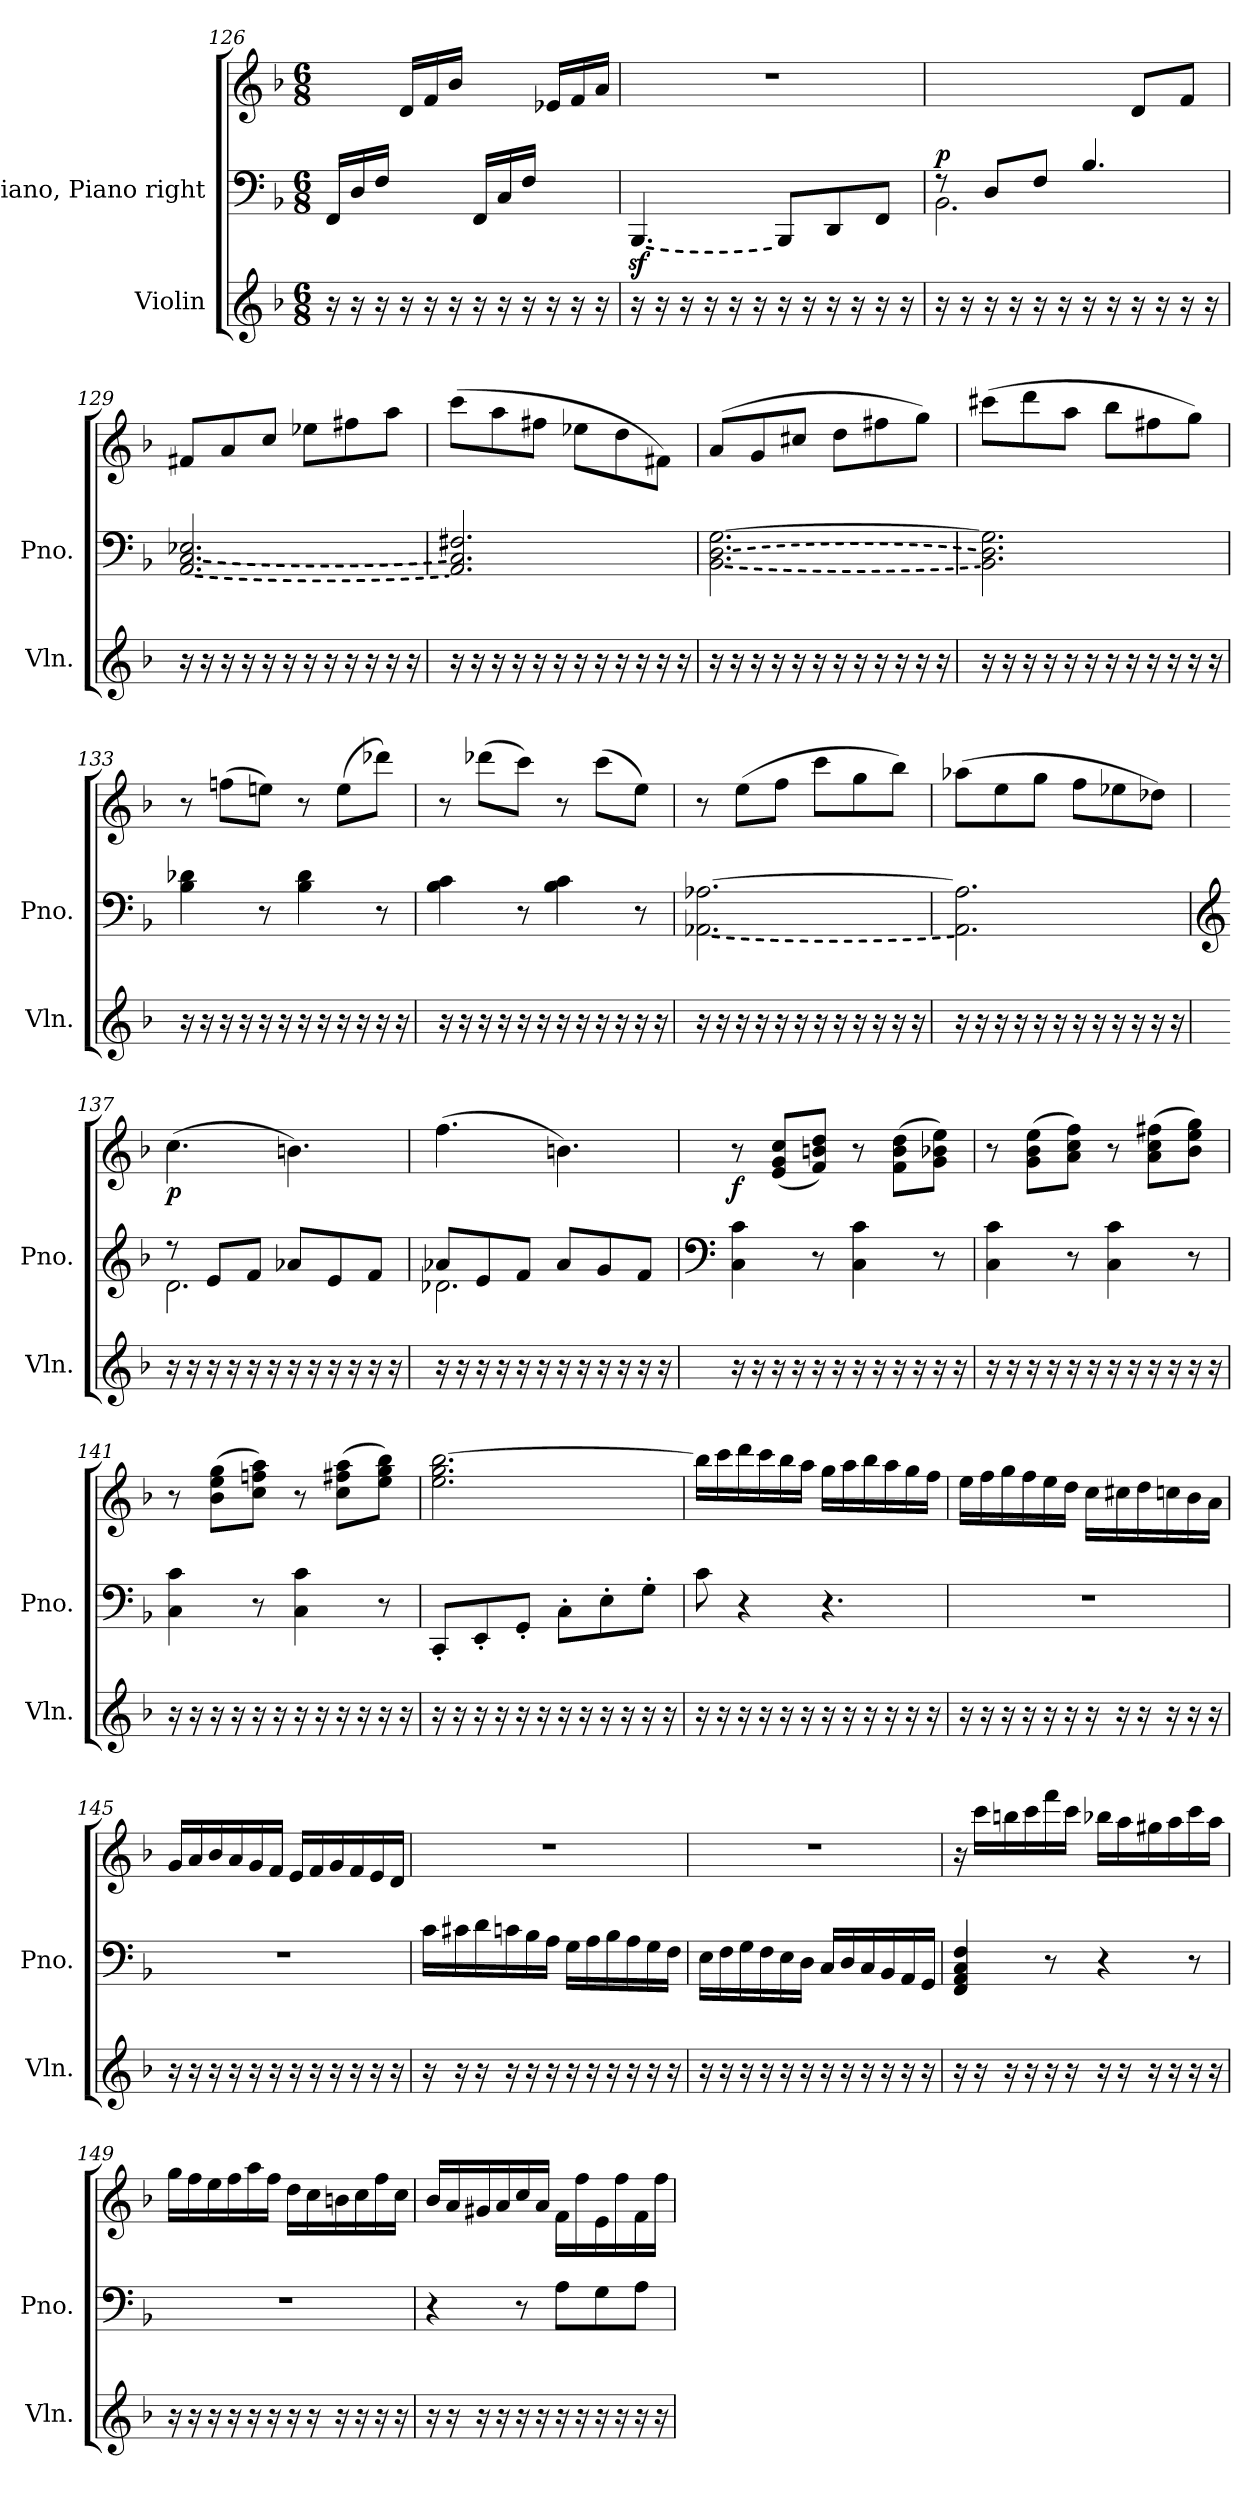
**kern	**kern	**kern	**dynam
*part2	*part1	*part1	*part1
*staff3	*staff2	*staff1	*staff1/2
*I"Violin	*I"Piano, Piano right	*	*
*I'Vln.	*I'Pno.	*	*
!!LO:LB:g=z
*clefG2	*clefF4	*clefG2	*
*k[b-]	*k[b-]	*k[b-]	*
*M6/8	*M6/8	*M6/8	*
=126	=126	=126	=126
16r	16FF/LL	8ryy	.
16r	16D/	.	.
16r	16F/JJ	16ryy	.
16r	16ryy	16d/LL	.
16r	8ryy	16f/	.
16r	.	16b-/JJ	.
16r	16FF/LL	8ryy	.
16r	16C/	.	.
16r	16F/JJ	16ryy	.
16r	16ryy	16e-X/LL	.
16r	8ryy	16f/	.
16r	.	16a/JJ	.
=127	=127	=127	=127
!	!LO:T:dash	!	!
16r	[4.BBB-z</	2.r	.
16r	.	.	.
16r	.	.	.
16r	.	.	.
16r	.	.	.
16r	.	.	.
16r	8BBB-/L]	.	.
16r	.	.	.
16r	8DD/	.	.
16r	.	.	.
16r	8FF/J	.	.
16r	.	.	.
=128	=128	=128	=128
*	*^	*	*
!	!	!	!	!LO:DY:a=2
16r	8r	2.BB-\	4.ryy	p
16r	.	.	.	.
16r	(>8D/L	.	.	.
16r	.	.	.	.
16r	8F/J	.	.	.
16r	.	.	.	.
16r	4.B-/	.	8ryy	.
16r	.	.	.	.
16r	.	.	8d/L	.
16r	.	.	.	.
16r	.	.	8f/J	.
16r	.	.	.	.
*	*v	*v	*	*
!!LO:LB:g=z
=129	=129	=129	=129
!	!LO:T:n=1:dash	!	!
!	!LO:T:n=2:dash	!	!
16r	[2.AA/ [2.C/ 2.E-X/	8f#X/L	.
16r	.	.	.
16r	.	8a/	.
16r	.	.	.
16r	.	8cc/J	.
16r	.	.	.
16r	.	8ee-X\L	.
16r	.	.	.
16r	.	8ff#X\	.
16r	.	.	.
16r	.	8aa\J)	.
16r	.	.	.
=130	=130	=130	=130
16r	2.AA/] 2.C/] 2.F#X/	(>8ccc\L	.
16r	.	.	.
16r	.	8aa\	.
16r	.	.	.
16r	.	8ff#X\J	.
16r	.	.	.
16r	.	8ee-X\L	.
16r	.	.	.
16r	.	8dd\	.
16r	.	.	.
16r	.	8f#X\J)	.
16r	.	.	.
=131	=131	=131	=131
!	!LO:T:n=1:dash	!	!
!	!LO:T:n=2:dash	!	!
16r	[2.BB-\ [2.D\ [2.G\	(>8a/L	.
16r	.	.	.
16r	.	8g/	.
16r	.	.	.
16r	.	8cc#X/J	.
16r	.	.	.
16r	.	8dd\L	.
16r	.	.	.
16r	.	8ff#X\	.
16r	.	.	.
16r	.	8gg\J)	.
16r	.	.	.
!!LO:PB:g=z
=132	=132	=132	=132
16r	2.BB-\] 2.D\] 2.G\]	(>8ccc#X\L	.
16r	.	.	.
16r	.	8ddd\	.
16r	.	.	.
16r	.	8aa\J	.
16r	.	.	.
16r	.	8bb-\L	.
16r	.	.	.
16r	.	8ff#X\	.
16r	.	.	.
16r	.	8gg\J)	.
16r	.	.	.
=133	=133	=133	=133
16r	4B-\ 4d-X\	8r	.
16r	.	.	.
16r	.	(>8ffn\L	.
16r	.	.	.
16r	8r	8een\J)	.
16r	.	.	.
16r	4B-\ 4d-\	8r	.
16r	.	.	.
16r	.	(>8ee\L	.
16r	.	.	.
16r	8r	8ddd-X\J)	.
16r	.	.	.
=134	=134	=134	=134
16r	4B-\ 4c\	8r	.
16r	.	.	.
16r	.	(>8ddd-X\L	.
16r	.	.	.
16r	8r	8ccc\J)	.
16r	.	.	.
16r	4B-\ 4c\	8r	.
16r	.	.	.
16r	.	(>8ccc\L	.
16r	.	.	.
16r	8r	8ee\J)	.
16r	.	.	.
!!LO:LB:g=z
=135	=135	=135	=135
!	!LO:T:n=1:dash	!	!
16r	[2.AA-X\ [2.A-X\	8r	.
16r	.	.	.
16r	.	(>8ee\L	.
16r	.	.	.
16r	.	8ff\J	.
16r	.	.	.
16r	.	8ccc\L	.
16r	.	.	.
16r	.	8gg\	.
16r	.	.	.
16r	.	8bb-\J)	.
16r	.	.	.
=136	=136	=136	=136
16r	2.AA-\] 2.A-\]	(>8aa-X\L	.
16r	.	.	.
16r	.	8ee\	.
16r	.	.	.
16r	.	8gg\J	.
16r	.	.	.
16r	.	8ff\L	.
16r	.	.	.
16r	.	8ee-X\	.
16r	.	.	.
16r	.	8dd-X\J)	.
16r	.	.	.
=137	=137	=137	=137
*	*clefG2	*	*
*	*^	*	*
!	!	!	!	!LO:DY:b
16r	8r	2.d\	(>4.cc\	p
16r	.	.	.	.
16r	8e/L	.	.	.
16r	.	.	.	.
16r	8f/J	.	.	.
16r	.	.	.	.
16r	8a-X/L	.	4.bn\)	.
16r	.	.	.	.
16r	8e/	.	.	.
16r	.	.	.	.
16r	8f/J	.	.	.
16r	.	.	.	.
!!LO:LB:g=z
=138	=138	=138	=138	=138
16r	8a-X/L	2.d-X\	(>4.ff\	.
16r	.	.	.	.
16r	8e/	.	.	.
16r	.	.	.	.
16r	8f/J	.	.	.
16r	.	.	.	.
16r	8a-/L	.	4.bn\)	.
16r	.	.	.	.
16r	8g/	.	.	.
16r	.	.	.	.
16r	8f/J	.	.	.
16r	.	.	.	.
*	*v	*v	*	*
=139	=139	=139	=139
*	*clefF4	*	*
!	!	!	!LO:DY:b
16r	4C\ 4c\	8r	f
16r	.	.	.
16r	.	(<8e/ 8g/ 8cc/L	.
16r	.	.	.
16r	8r	8f/ 8bn/ 8dd/J)	.
16r	.	.	.
16r	4C\ 4c\	8r	.
16r	.	.	.
16r	.	(>8f\ 8b\ 8dd\L	.
16r	.	.	.
16r	8r	8g\ 8b-X\ 8ee\J)	.
16r	.	.	.
=140	=140	=140	=140
16r	4C\ 4c\	8r	.
16r	.	.	.
16r	.	(>8g\ 8b-\ 8ee\L	.
16r	.	.	.
16r	8r	8a\ 8cc\ 8ff\J)	.
16r	.	.	.
16r	4C\ 4c\	8r	.
16r	.	.	.
16r	.	(>8a\ 8cc\ 8ff#X\L	.
16r	.	.	.
16r	8r	8b-\ 8ee\ 8gg\J)	.
16r	.	.	.
!!LO:PB:g=z
=141	=141	=141	=141
16r	4C\ 4c\	8r	.
16r	.	.	.
16r	.	(>8b-\ 8ee\ 8gg\L	.
16r	.	.	.
16r	8r	8cc\ 8ffn\ 8aa\J)	.
16r	.	.	.
16r	4C\ 4c\	8r	.
16r	.	.	.
16r	.	(>8cc\ 8ff#X\ 8aa\L	.
16r	.	.	.
16r	8r	8ee\ 8gg\ 8bb-\J)	.
16r	.	.	.
=142	=142	=142	=142
16r	8CC'/L	2.ee\ 2.gg\ [2.bb-\	.
16r	.	.	.
16r	8EE'/	.	.
16r	.	.	.
16r	8GG'/J	.	.
16r	.	.	.
16r	8C'\L	.	.
16r	.	.	.
16r	8E'\	.	.
16r	.	.	.
16r	8G'\J	.	.
16r	.	.	.
=143	=143	=143	=143
16r	8c\	16bb-\LL]	.
16r	.	16ccc\	.
16r	4r	16ddd\	.
16r	.	16ccc\	.
16r	.	16bb-\	.
16r	.	16aa\JJ	.
16r	4.r	16gg\LL	.
16r	.	16aa\	.
16r	.	16bb-\	.
16r	.	16aa\	.
16r	.	16gg\	.
16r	.	16ff\JJ	.
!!LO:LB:g=z
=144	=144	=144	=144
16r	2.r	16ee\LL	.
16r	.	16ff\	.
16r	.	16gg\	.
16r	.	16ff\	.
16r	.	16ee\	.
16r	.	16dd\JJ	.
16r	.	16cc\LL	.
16r	.	16cc#X\	.
16r	.	16dd\	.
16r	.	16ccn\	.
16r	.	16b-\	.
16r	.	16a\JJ	.
=145	=145	=145	=145
16r	2.r	16g/LL	.
16r	.	16a/	.
16r	.	16b-/	.
16r	.	16a/	.
16r	.	16g/	.
16r	.	16f/JJ	.
16r	.	16e/LL	.
16r	.	16f/	.
16r	.	16g/	.
16r	.	16f/	.
16r	.	16e/	.
16r	.	16d/JJ	.
=146	=146	=146	=146
16r	16c\LL	2.r	.
16r	16c#X\	.	.
16r	16d\	.	.
16r	16cn\	.	.
16r	16B-\	.	.
16r	16A\JJ	.	.
16r	16G\LL	.	.
16r	16A\	.	.
16r	16B-\	.	.
16r	16A\	.	.
16r	16G\	.	.
16r	16F\JJ	.	.
!!LO:LB:g=z
=147	=147	=147	=147
16r	16E\LL	2.r	.
16r	16F\	.	.
16r	16G\	.	.
16r	16F\	.	.
16r	16E\	.	.
16r	16D\JJ	.	.
16r	16C/LL	.	.
16r	16D/	.	.
16r	16C/	.	.
16r	16BB-/	.	.
16r	16AA/	.	.
16r	16GG/JJ	.	.
=148	=148	=148	=148
16r	4FF/ 4AA/ 4C/ 4F/	16r	.
16r	.	16ccc\LL	.
16r	.	16bbn\	.
16r	.	16ccc\	.
16r	8r	16fff\	.
16r	.	16ccc\JJ	.
16r	4r	16bb-X\LL	.
16r	.	16aa\	.
16r	.	16gg#X\	.
16r	.	16aa\	.
16r	8r	16ccc\	.
16r	.	16aa\JJ	.
=149	=149	=149	=149
16r	2.r	16gg\LL	.
16r	.	16ff\	.
16r	.	16ee\	.
16r	.	16ff\	.
16r	.	16aa\	.
16r	.	16ff\JJ	.
16r	.	16dd\LL	.
16r	.	16cc\	.
16r	.	16bn\	.
16r	.	16cc\	.
16r	.	16ff\	.
16r	.	16cc\JJ	.
!!LO:PB:g=z
=150	=150	=150	=150
16r	4r	16b-/LL	.
16r	.	16a/	.
16r	.	16g#X/	.
16r	.	16a/	.
16r	8r	16cc/	.
16r	.	16a/JJ	.
16r	8A\L	16f\LL	.
16r	.	16ff\	.
16r	8G\	16e\	.
16r	.	16ff\	.
16r	8A\J	16f\	.
16r	.	16ff\JJ	.
=	=	=	=
*-	*-	*-	*-
